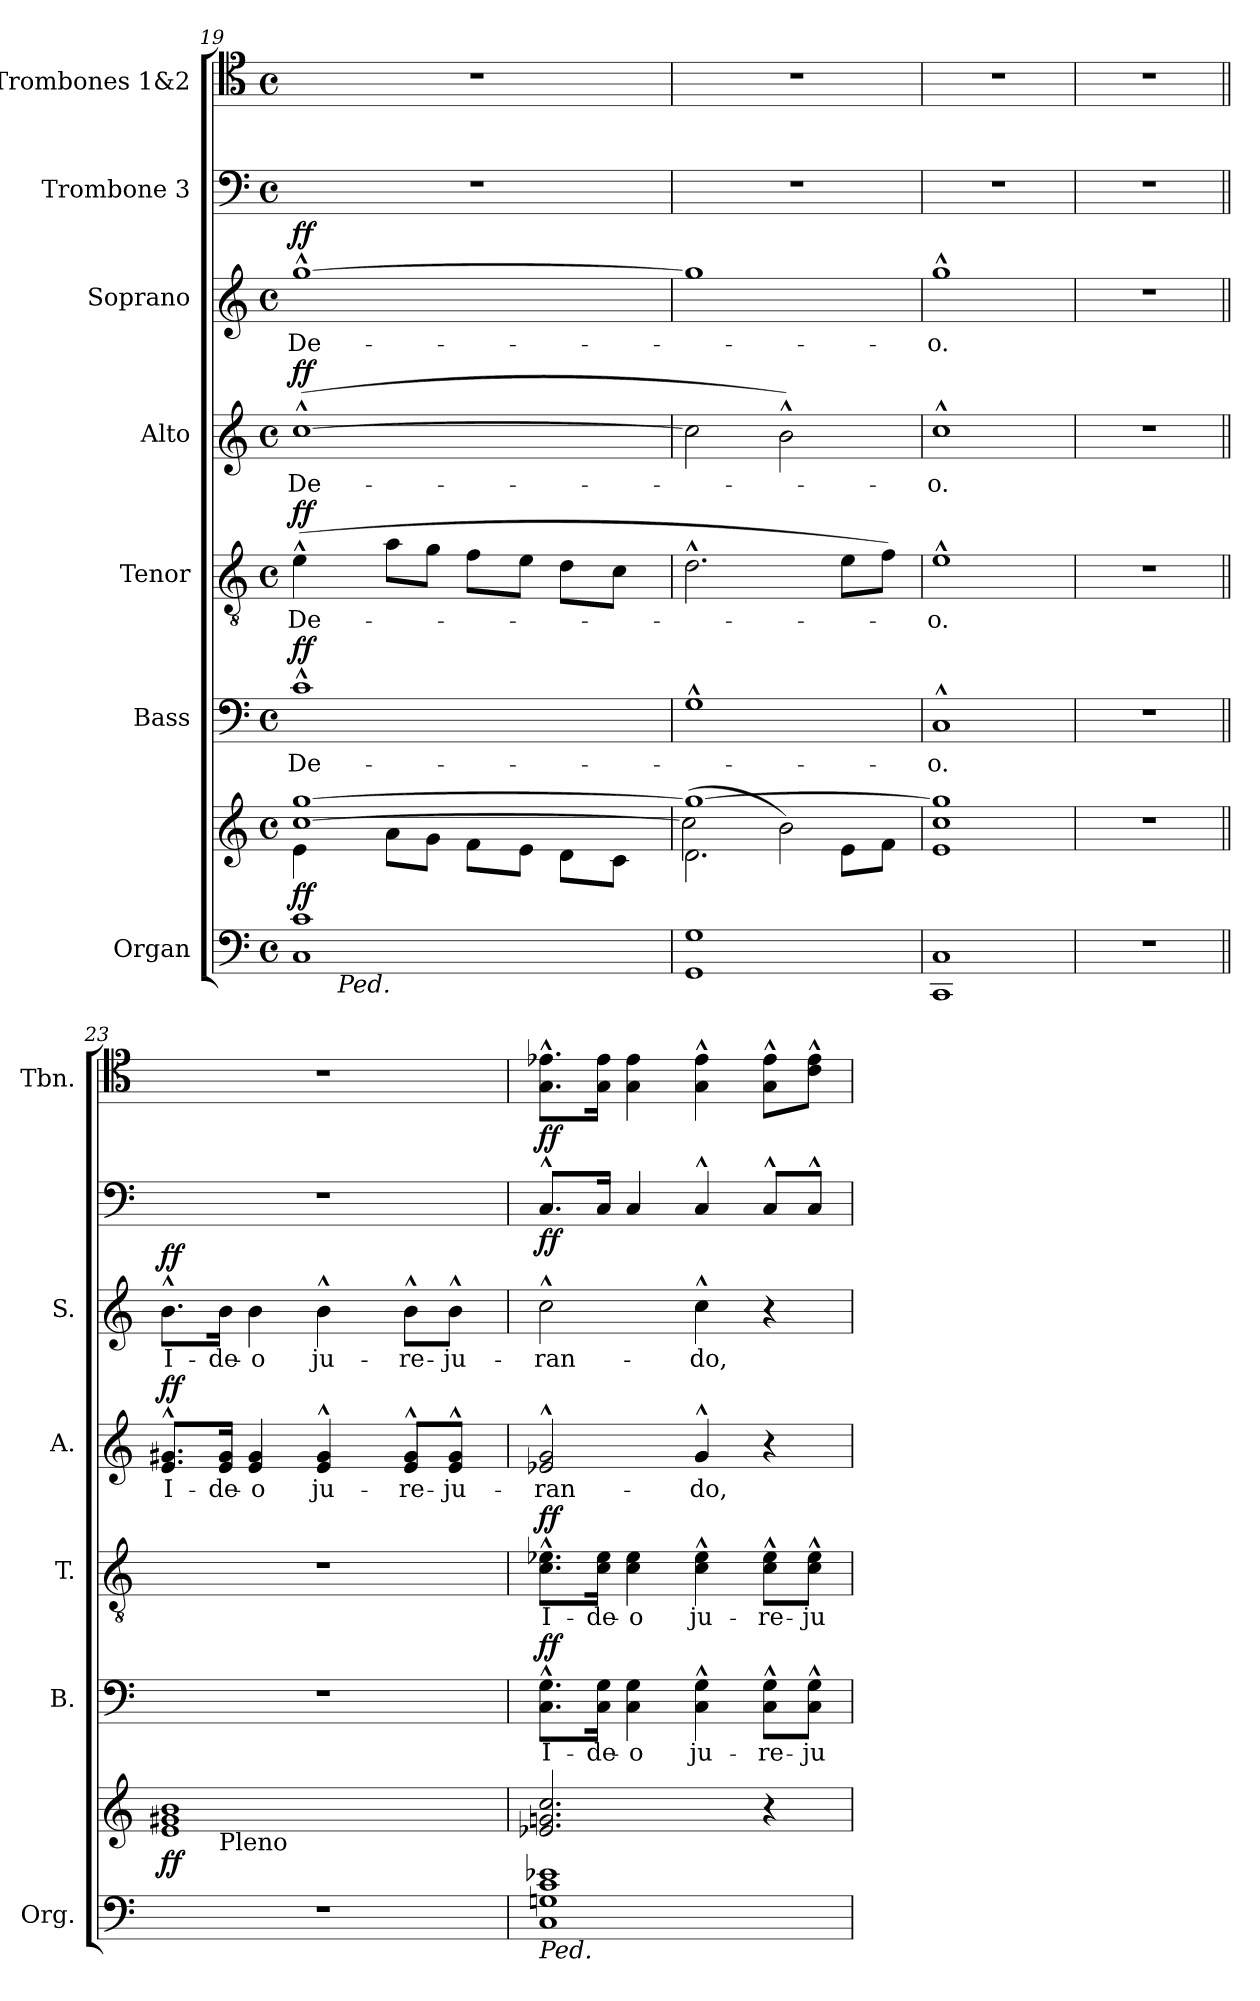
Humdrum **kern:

**kern	**kern	**dynam	**kern	**text	**dynam	**kern	**text	**dynam	**kern	**text	**dynam	**kern	**text	**dynam	**kern	**dynam	**kern	**dynam
*part7	*part7	*part7	*part6	*part6	*part6	*part5	*part5	*part5	*part4	*part4	*part4	*part3	*part3	*part3	*part2	*part2	*part1	*part1
*staff8	*staff7	*staff7/8	*staff6	*staff6	*staff6	*staff5	*staff5	*staff5	*staff4	*staff4	*staff4	*staff3	*staff3	*staff3	*staff2	*staff2	*staff1	*staff1
*I"Organ	*	*	*I"Bass	*	*	*I"Tenor	*	*	*I"Alto	*	*	*I"Soprano	*	*	*I"Trombone 3	*	*I"Trombones 1&2	*
*I'Org.	*	*	*I'B.	*	*	*I'T.	*	*	*I'A.	*	*	*I'S.	*	*	*	*	*I'Tbn.	*
*clefF4	*clefG2	*	*clefF4	*	*	*clefGv2	*	*	*clefG2	*	*	*clefG2	*	*	*clefF4	*	*clefC4	*
*	*	*	*	*	*	*ITrd7c12	*	*	*	*	*	*	*	*	*	*	*	*
*k[]	*k[]	*	*k[]	*	*	*k[]	*	*	*k[]	*	*	*k[]	*	*	*k[]	*	*k[]	*
*C:	*C:	*	*C:	*	*	*C:	*	*	*C:	*	*	*C:	*	*	*C:	*	*C:	*
*M4/4	*M4/4	*	*M4/4	*	*	*M4/4	*	*	*M4/4	*	*	*M4/4	*	*	*M4/4	*	*M4/4	*
*met(c)	*met(c)	*	*met(c)	*	*	*met(c)	*	*	*met(c)	*	*	*met(c)	*	*	*met(c)	*	*met(c)	*
=19	=19	=19	=19	=19	=19	=19	=19	=19	=19	=19	=19	=19	=19	=19	=19	=19	=19	=19
*	*^	*	*	*	*	*	*	*	*	*	*	*	*	*	*	*	*	*
*	*	*^	*	*	*	*	*	*	*	*	*	*	*	*	*	*	*	*	*
!	!	!	!	!	!	!LO:LY:b:color=#000000	!	!	!	!	!	!	!	!	!	!	!	!	!	!
!	!	!	!	!	!	!	!	!	!LO:LY:b:color=#000000	!	!	!	!	!	!	!	!	!	!	!
!	!	!	!	!	!	!	!	!	!	!	!	!LO:LY:b:color=#000000	!	!	!	!	!	!	!	!
!	!	!	!	!	!	!	!	!	!	!	!	!	!	!	!LO:LY:b:color=#000000	!	!	!	!	!
*^	*	*	*	*	*	*	*	*	*	*	*	*	*	*	*	*	*	*	*	*
1Ci 1ci	16ryy	[>1ggi	4ei\	[>1cci	ff	1c^^i	De-	ff	(4E^^i\	De-	ff	([>1cc^^i	De-	ff	[>1gg^^i	De-	ff	1r	.	1r	.
.	64ryy	.	.	.	.	.	.	.	.	.	.	.	.	.	.	.	.	.	.	.	.
.	256.ryy	.	.	.	.	.	.	.	.	.	.	.	.	.	.	.	.	.	.	.	.
!	!LO:TX:b:i:t=Ped.	!	!	!	!	!	!	!	!	!	!	!	!	!	!	!	!	!	!	!	!
.	2ryy	.	.	.	.	.	.	.	.	.	.	.	.	.	.	.	.	.	.	.	.
.	.	.	8ai\L	.	.	.	.	.	8Ai\L	.	.	.	.	.	.	.	.	.	.	.	.
.	.	.	8gi\J	.	.	.	.	.	8Gi\J	.	.	.	.	.	.	.	.	.	.	.	.
.	.	.	8fi\L	.	.	.	.	.	8Fi\L	.	.	.	.	.	.	.	.	.	.	.	.
.	4ryy	.	.	.	.	.	.	.	.	.	.	.	.	.	.	.	.	.	.	.	.
.	.	.	8ei\J	.	.	.	.	.	8Ei\J	.	.	.	.	.	.	.	.	.	.	.	.
.	.	.	8di\L	.	.	.	.	.	8Di\L	.	.	.	.	.	.	.	.	.	.	.	.
.	8ryy	.	.	.	.	.	.	.	.	.	.	.	.	.	.	.	.	.	.	.	.
.	.	.	8ci\J	.	.	.	.	.	8Ci\J	.	.	.	.	.	.	.	.	.	.	.	.
.	32ryy	.	.	.	.	.	.	.	.	.	.	.	.	.	.	.	.	.	.	.	.
.	128ryy	.	.	.	.	.	.	.	.	.	.	.	.	.	.	.	.	.	.	.	.
.	512ryy	.	.	.	.	.	.	.	.	.	.	.	.	.	.	.	.	.	.	.	.
*v	*v	*	*	*	*	*	*	*	*	*	*	*	*	*	*	*	*	*	*	*	*
=20	=20	=20	=20	=20	=20	=20	=20	=20	=20	=20	=20	=20	=20	=20	=20	=20	=20	=20	=20	=20
1GGi 1Gi	1ggi_>	2.di\	(2cci\]	.	1G^^i	.	.	2.D^^i\	.	.	2cci\]	.	.	1ggi]	.	.	1r	.	1r	.
.	.	.	2bi\)	.	.	.	.	.	.	.	2b^^i\)	.	.	.	.	.	.	.	.	.
.	.	8ei\L	.	.	.	.	.	8Ei\L	.	.	.	.	.	.	.	.	.	.	.	.
.	.	8fi\J	.	.	.	.	.	8Fi\J)	.	.	.	.	.	.	.	.	.	.	.	.
*	*	*v	*v	*	*	*	*	*	*	*	*	*	*	*	*	*	*	*	*	*
=21	=21	=21	=21	=21	=21	=21	=21	=21	=21	=21	=21	=21	=21	=21	=21	=21	=21	=21	=21
!	!	!	!	!	!LO:LY:b:color=#000000	!	!	!	!	!	!	!	!	!	!	!	!	!	!
!	!	!	!	!	!	!	!	!LO:LY:b:color=#000000	!	!	!	!	!	!	!	!	!	!	!
!	!	!	!	!	!	!	!	!	!	!	!LO:LY:b:color=#000000	!	!	!	!	!	!	!	!
!	!	!	!	!	!	!	!	!	!	!	!	!	!	!LO:LY:b:color=#000000	!	!	!	!	!
1CCi 1Ci	1cci 1ggi]	1ei	.	1C^^i	-o.	.	1E^^i	-o.	.	1cc^^i	-o.	.	1gg^^i	-o.	.	1r	.	1r	.
*	*v	*v	*	*	*	*	*	*	*	*	*	*	*	*	*	*	*	*	*
=22	=22	=22	=22	=22	=22	=22	=22	=22	=22	=22	=22	=22	=22	=22	=22	=22	=22	=22
1r	1r	.	1r	.	.	1r	.	.	1r	.	.	1r	.	.	1r	.	1r	.
!!LO:PB:g=z
=23||	=23||	=23||	=23||	=23||	=23||	=23||	=23||	=23||	=23||	=23||	=23||	=23||	=23||	=23||	=23||	=23||	=23||	=23||
!	!	!	!	!	!	!	!	!	!	!LO:LY:b:color=#000000	!	!	!	!	!	!	!	!
!	!	!	!	!	!	!	!	!	!	!	!	!	!LO:LY:b:color=#000000	!	!	!	!	!
*	*^	*	*	*	*	*	*	*	*	*	*	*	*	*	*	*	*	*
1r	1ei 1g#Xi 1bi	8.ryy	ff	1r	.	.	1r	.	.	8.ei^^/ 8.g#Xi^^/L	I-	ff	8.b^^i\L	I-	ff	1r	.	1r	.
!	!	!	!	!	!	!	!	!	!	!	!LO:LY:b:color=#000000	!	!	!	!	!	!	!	!
!	!	!LO:TX:b:t=Pleno	!	!	!	!	!	!	!	!	!	!	!	!	!	!	!	!	!
!	!	!	!	!	!	!	!	!	!	!	!	!	!	!LO:LY:b:color=#000000	!	!	!	!	!
.	.	2ryy	.	.	.	.	.	.	.	16ei/ 16g#i/Jk	-de-	.	16bi\Jk	-de-	.	.	.	.	.
!	!	!	!	!	!	!	!	!	!	!	!LO:LY:b:color=#000000	!	!	!	!	!	!	!	!
!	!	!	!	!	!	!	!	!	!	!	!	!	!	!LO:LY:b:color=#000000	!	!	!	!	!
.	.	.	.	.	.	.	.	.	.	4ei/ 4g#i	-o	.	4bi\	-o	.	.	.	.	.
!	!	!	!	!	!	!	!	!	!	!	!LO:LY:b:color=#000000	!	!	!	!	!	!	!	!
!	!	!	!	!	!	!	!	!	!	!	!	!	!	!LO:LY:b:color=#000000	!	!	!	!	!
.	.	.	.	.	.	.	.	.	.	4ei/^^ 4g#i^^	ju-	.	4b^^i\	ju-	.	.	.	.	.
.	.	4ryy	.	.	.	.	.	.	.	.	.	.	.	.	.	.	.	.	.
!	!	!	!	!	!	!	!	!	!	!	!LO:LY:b:color=#000000	!	!	!	!	!	!	!	!
!	!	!	!	!	!	!	!	!	!	!	!	!	!	!LO:LY:b:color=#000000	!	!	!	!	!
.	.	.	.	.	.	.	.	.	.	8ei^^/ 8g#i^^/L	-re-	.	8b^^i\L	-re-	.	.	.	.	.
!	!	!	!	!	!	!	!	!	!	!	!LO:LY:b:color=#000000	!	!	!	!	!	!	!	!
!	!	!	!	!	!	!	!	!	!	!	!	!	!	!LO:LY:b:color=#000000	!	!	!	!	!
.	.	.	.	.	.	.	.	.	.	8ei^^/ 8g#i^^/J	-ju-	.	8b^^i\J	-ju-	.	.	.	.	.
.	.	16ryy	.	.	.	.	.	.	.	.	.	.	.	.	.	.	.	.	.
*	*v	*v	*	*	*	*	*	*	*	*	*	*	*	*	*	*	*	*	*
=24	=24	=24	=24	=24	=24	=24	=24	=24	=24	=24	=24	=24	=24	=24	=24	=24	=24	=24
*	*^	*	*	*	*	*	*	*	*	*	*	*	*	*	*	*	*	*
!	!	!	!	!	!LO:LY:b:color=#000000	!	!	!	!	!	!	!	!	!	!	!	!	!	!
*	*v	*v	*	*	*	*	*	*	*	*	*	*	*	*	*	*	*	*	*
*	*^	*	*	*	*	*	*	*	*	*	*	*	*	*	*	*	*	*
!	!	!	!	!	!	!	!	!LO:LY:b:color=#000000	!	!	!	!	!	!	!	!	!	!	!
*	*v	*v	*	*	*	*	*	*	*	*	*	*	*	*	*	*	*	*	*
*	*^	*	*	*	*	*	*	*	*	*	*	*	*	*	*	*	*	*
!	!	!	!	!	!	!	!	!	!	!	!LO:LY:b:color=#000000	!	!	!	!	!	!	!	!
*	*v	*v	*	*	*	*	*	*	*	*	*	*	*	*	*	*	*	*	*
*	*^	*	*	*	*	*	*	*	*	*	*	*	*	*	*	*	*	*
!LO:TX:b:i:t=Ped.	!	!	!	!	!	!	!	!	!	!	!	!	!	!	!	!	!	!	!
!	!	!	!	!	!	!	!	!	!	!	!	!	!	!LO:LY:b:color=#000000	!	!	!	!	!
*	*v	*v	*	*	*	*	*	*	*	*	*	*	*	*	*	*	*	*	*
1Ci 1Gni 1ci 1e-Xi	2.e-Xi/ 2.gni 2.cci	.	8.Ci^^\ 8.Gi^^\L	I-	ff	8.Ci^^\ 8.E-Xi^^\L	I-	ff	2e-Xi/^^ 2gi^^	-ran-	.	2cc^^i\	-ran-	.	8.C^^i/L	ff	8.Gi^^\ 8.e-Xi^^\L	ff
!	!	!	!	!LO:LY:b:color=#000000	!	!	!	!	!	!	!	!	!	!	!	!	!	!
!	!	!	!	!	!	!	!LO:LY:b:color=#000000	!	!	!	!	!	!	!	!	!	!	!
.	.	.	16Ci\ 16Gi\Jk	-de-	.	16Ci\ 16E-i\Jk	-de-	.	.	.	.	.	.	.	16Ci/Jk	.	16Gi\ 16e-i\Jk	.
!	!	!	!	!LO:LY:b:color=#000000	!	!	!	!	!	!	!	!	!	!	!	!	!	!
!	!	!	!	!	!	!	!LO:LY:b:color=#000000	!	!	!	!	!	!	!	!	!	!	!
.	.	.	4Ci\ 4Gi	-o	.	4Ci\ 4E-i	-o	.	.	.	.	.	.	.	4Ci/	.	4Gi\ 4e-i	.
!	!	!	!	!LO:LY:b:color=#000000	!	!	!	!	!	!	!	!	!	!	!	!	!	!
!	!	!	!	!	!	!	!LO:LY:b:color=#000000	!	!	!	!	!	!	!	!	!	!	!
!	!	!	!	!	!	!	!	!	!	!LO:LY:b:color=#000000	!	!	!	!	!	!	!	!
!	!	!	!	!	!	!	!	!	!	!	!	!	!LO:LY:b:color=#000000	!	!	!	!	!
.	.	.	4Ci\^^ 4Gi^^	ju-	.	4Ci\^^ 4E-i^^	ju-	.	4g^^i/	-do,	.	4cc^^i\	-do,	.	4C^^i/	.	4Gi\^^ 4e-i^^	.
!	!	!	!	!LO:LY:b:color=#000000	!	!	!	!	!	!	!	!	!	!	!	!	!	!
!	!	!	!	!	!	!	!LO:LY:b:color=#000000	!	!	!	!	!	!	!	!	!	!	!
.	4r	.	8Ci^^\ 8Gi^^\L	-re-	.	8Ci^^\ 8E-i^^\L	-re-	.	4r	.	.	4r	.	.	8C^^i/L	.	8Gi^^\ 8e-i^^\L	.
!	!	!	!	!LO:LY:b:color=#000000	!	!	!	!	!	!	!	!	!	!	!	!	!	!
!	!	!	!	!	!	!	!LO:LY:b:color=#000000	!	!	!	!	!	!	!	!	!	!	!
.	.	.	8Ci^^\ 8Gi^^\J	-ju-	.	8Ci^^\ 8E-i^^\J	-ju-	.	.	.	.	.	.	.	8C^^i/J	.	8ci^^\ 8e-i^^\J	.
=	=	=	=	=	=	=	=	=	=	=	=	=	=	=	=	=	=	=
*-	*-	*-	*-	*-	*-	*-	*-	*-	*-	*-	*-	*-	*-	*-	*-	*-	*-	*-
